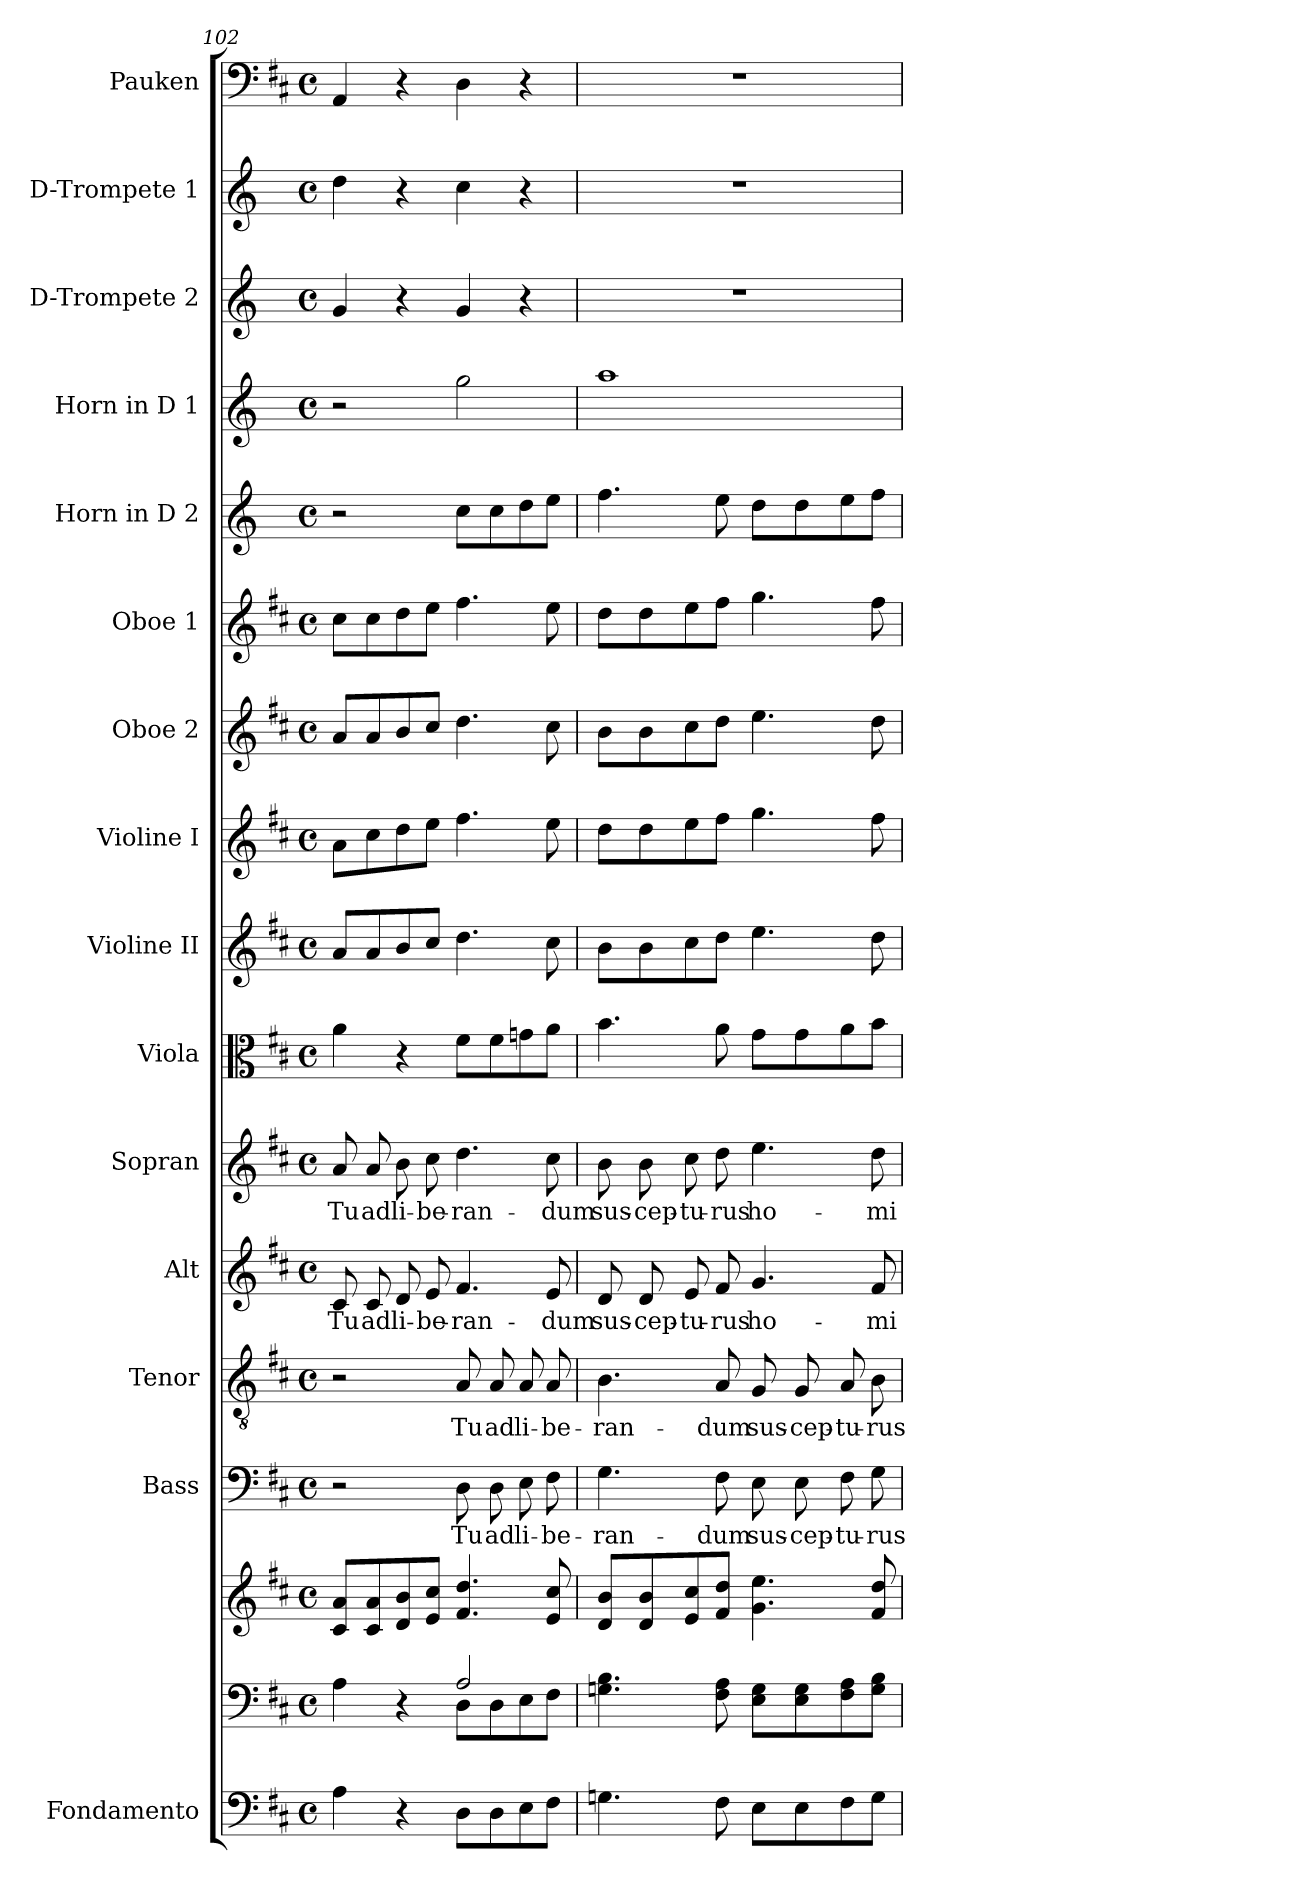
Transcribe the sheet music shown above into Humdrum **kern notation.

**kern	**kern	**kern	**kern	**text	**kern	**text	**kern	**text	**kern	**text	**kern	**kern	**kern	**kern	**kern	**kern	**kern	**kern	**kern	**kern
*part16	*part15	*part15	*part14	*part14	*part13	*part13	*part12	*part12	*part11	*part11	*part10	*part9	*part8	*part7	*part6	*part5	*part4	*part3	*part2	*part1
*staff17	*staff16	*staff15	*staff14	*staff14	*staff13	*staff13	*staff12	*staff12	*staff11	*staff11	*staff10	*staff9	*staff8	*staff7	*staff6	*staff5	*staff4	*staff3	*staff2	*staff1
*I"Fondamento	*	*	*I"Bass	*	*I"Tenor	*	*I"Alt	*	*I"Sopran	*	*I"Viola	*I"Violine II	*I"Violine I	*I"Oboe 2	*I"Oboe 1	*I"Horn in D 2	*I"Horn in D 1	*I"D-Trompete 2	*I"D-Trompete 1	*I"Pauken
*I'F.	*	*	*I'B.	*	*I'T.	*	*I'A.	*	*I'S.	*	*I'Vla.	*I'Vl. II	*I'Vl. I	*I'Ob. 2	*I'Ob. 1	*	*	*I'D Trp. 2	*I'D Trp. 1	*I'Pk.
!!LO:PB:g=z
*clefF4	*clefF4	*clefG2	*clefF4	*	*clefGv2	*	*clefG2	*	*clefG2	*	*clefC3	*clefG2	*clefG2	*clefG2	*clefG2	*clefG2	*clefG2	*clefG2	*clefG2	*clefF4
*ITrd7c12	*	*	*	*	*	*	*	*	*	*	*	*	*	*	*	*ITrd6c10	*ITrd6c10	*ITrd-1c-2	*ITrd-1c-2	*
*k[f#c#]	*k[f#c#]	*k[f#c#]	*k[f#c#]	*	*k[f#c#]	*	*k[f#c#]	*	*k[f#c#]	*	*k[f#c#]	*k[f#c#]	*k[f#c#]	*k[f#c#]	*k[f#c#]	*k[f#c#]	*k[f#c#]	*k[f#c#]	*k[f#c#]	*k[f#c#]
*D:	*D:	*D:	*D:	*	*D:	*	*D:	*	*D:	*	*D:	*D:	*D:	*D:	*D:	*D:	*D:	*D:	*D:	*D:
*M4/4	*M4/4	*M4/4	*M4/4	*	*M4/4	*	*M4/4	*	*M4/4	*	*M4/4	*M4/4	*M4/4	*M4/4	*M4/4	*M4/4	*M4/4	*M4/4	*M4/4	*M4/4
*met(c)	*met(c)	*met(c)	*met(c)	*	*met(c)	*	*met(c)	*	*met(c)	*	*met(c)	*met(c)	*met(c)	*met(c)	*met(c)	*met(c)	*met(c)	*met(c)	*met(c)	*met(c)
=102	=102	=102	=102	=102	=102	=102	=102	=102	=102	=102	=102	=102	=102	=102	=102	=102	=102	=102	=102	=102
*	*^	*	*	*	*	*	*	*	*	*	*	*	*	*	*	*	*	*	*	*
!	!	!	!	!	!	!	!	!	!LO:LY:b	!	!LO:LY:b	!	!	!	!	!	!	!	!	!	!
4AA\	4A\	2ryy	8c#/ 8a/L	2r	.	2r	.	8c#/	Tu	8a/	Tu	4a\	8a/L	8a\L	8a/L	8cc#\L	2r	2r	4a/	4ee\	4AA/
!	!	!	!	!	!	!	!	!	!LO:LY:b	!	!LO:LY:b	!	!	!	!	!	!	!	!	!	!
.	.	.	8c#/ 8a/	.	.	.	.	8c#/	ad	8a/	ad	.	8a/	8cc#\	8a/	8cc#\	.	.	.	.	.
!	!	!	!	!	!	!	!	!	!LO:LY:b	!	!LO:LY:b	!	!	!	!	!	!	!	!	!	!
4r	4r	.	8d/ 8b/	.	.	.	.	8d/	li-	8b\	li-	4r	8b/	8dd\	8b/	8dd\	.	.	4r	4r	4r
!	!	!	!	!	!	!	!	!	!LO:LY:b	!	!LO:LY:b	!	!	!	!	!	!	!	!	!	!
.	.	.	8e/ 8cc#/J	.	.	.	.	8e/	-be-	8cc#\	-be-	.	8cc#/J	8ee\J	8cc#/J	8ee\J	.	.	.	.	.
!	!	!	!	!	!LO:LY:b	!	!LO:LY:b	!	!LO:LY:b	!	!LO:LY:b	!	!	!	!	!	!	!	!	!	!
8DD\L	2A/	8D\L	4.f#/ 4.dd/	8D\	Tu	8A/	Tu	4.f#/	-ran-	4.dd\	-ran-	8f#\L	4.dd\	4.ff#\	4.dd\	4.ff#\	8d\L	2a\	4a/	4dd\	4D\
!	!	!	!	!	!LO:LY:b	!	!LO:LY:b	!	!	!	!	!	!	!	!	!	!	!	!	!	!
8DD\	.	8D\	.	8D\	ad	8A/	ad	.	.	.	.	8f#\	.	.	.	.	8d\	.	.	.	.
!	!	!	!	!	!LO:LY:b	!	!LO:LY:b	!	!	!	!	!	!	!	!	!	!	!	!	!	!
8EE\	.	8E\	.	8E\	li-	8A/	li-	.	.	.	.	8gn\	.	.	.	.	8e\	.	4r	4r	4r
!	!	!	!	!	!LO:LY:b	!	!LO:LY:b	!	!LO:LY:b	!	!LO:LY:b	!	!	!	!	!	!	!	!	!	!
8FF#\J	.	8F#\J	8e/ 8cc#/	8F#\	-be-	8A/	-be-	8e/	-dum	8cc#\	-dum	8a\J	8cc#\	8ee\	8cc#\	8ee\	8f#\J	.	.	.	.
=103	=103	=103	=103	=103	=103	=103	=103	=103	=103	=103	=103	=103	=103	=103	=103	=103	=103	=103	=103	=103	=103
!	!	!	!	!	!LO:LY:b	!	!LO:LY:b	!	!LO:LY:b	!	!LO:LY:b	!	!	!	!	!	!	!	!	!	!
*	*v	*v	*	*	*	*	*	*	*	*	*	*	*	*	*	*	*	*	*	*	*
4.GGn\	4.Gn\ 4.B\	8d/ 8b/L	4.G\	-ran-	4.B\	-ran-	8d/	sus-	8b\	sus-	4.b\	8b\L	8dd\L	8b\L	8dd\L	4.g\	1b	1r	1r	1r
!	!	!	!	!	!	!	!	!LO:LY:b	!	!LO:LY:b	!	!	!	!	!	!	!	!	!	!
.	.	8d/ 8b/	.	.	.	.	8d/	-cep-	8b\	-cep-	.	8b\	8dd\	8b\	8dd\	.	.	.	.	.
!	!	!	!	!	!	!	!	!LO:LY:b	!	!LO:LY:b	!	!	!	!	!	!	!	!	!	!
.	.	8e/ 8cc#/	.	.	.	.	8e/	-tu-	8cc#\	-tu-	.	8cc#\	8ee\	8cc#\	8ee\	.	.	.	.	.
!	!	!	!	!LO:LY:b	!	!LO:LY:b	!	!LO:LY:b	!	!LO:LY:b	!	!	!	!	!	!	!	!	!	!
8FF#\	8F#\ 8A\	8f#/ 8dd/J	8F#\	-dum	8A/	-dum	8f#/	-rus	8dd\	-rus	8a\	8dd\J	8ff#\J	8dd\J	8ff#\J	8f#\	.	.	.	.
!	!	!	!	!LO:LY:b	!	!LO:LY:b	!	!LO:LY:b	!	!LO:LY:b	!	!	!	!	!	!	!	!	!	!
8EE\L	8E\ 8G\L	4.g\ 4.ee\	8E\	sus-	8G/	sus-	4.g/	ho-	4.ee\	ho-	8g\L	4.ee\	4.gg\	4.ee\	4.gg\	8e\L	.	.	.	.
!	!	!	!	!LO:LY:b	!	!LO:LY:b	!	!	!	!	!	!	!	!	!	!	!	!	!	!
8EE\	8E\ 8G\	.	8E\	-cep-	8G/	-cep-	.	.	.	.	8g\	.	.	.	.	8e\	.	.	.	.
!	!	!	!	!LO:LY:b	!	!LO:LY:b	!	!	!	!	!	!	!	!	!	!	!	!	!	!
8FF#\	8F#\ 8A\	.	8F#\	-tu-	8A/	-tu-	.	.	.	.	8a\	.	.	.	.	8f#\	.	.	.	.
!	!	!	!	!LO:LY:b	!	!LO:LY:b	!	!LO:LY:b	!	!LO:LY:b	!	!	!	!	!	!	!	!	!	!
8GG\J	8G\ 8B\J	8f#/ 8dd/	8G\	-rus	8B\	-rus	8f#/	-mi-	8dd\	-mi-	8b\J	8dd\	8ff#\	8dd\	8ff#\	8g\J	.	.	.	.
=	=	=	=	=	=	=	=	=	=	=	=	=	=	=	=	=	=	=	=	=
*-	*-	*-	*-	*-	*-	*-	*-	*-	*-	*-	*-	*-	*-	*-	*-	*-	*-	*-	*-	*-
